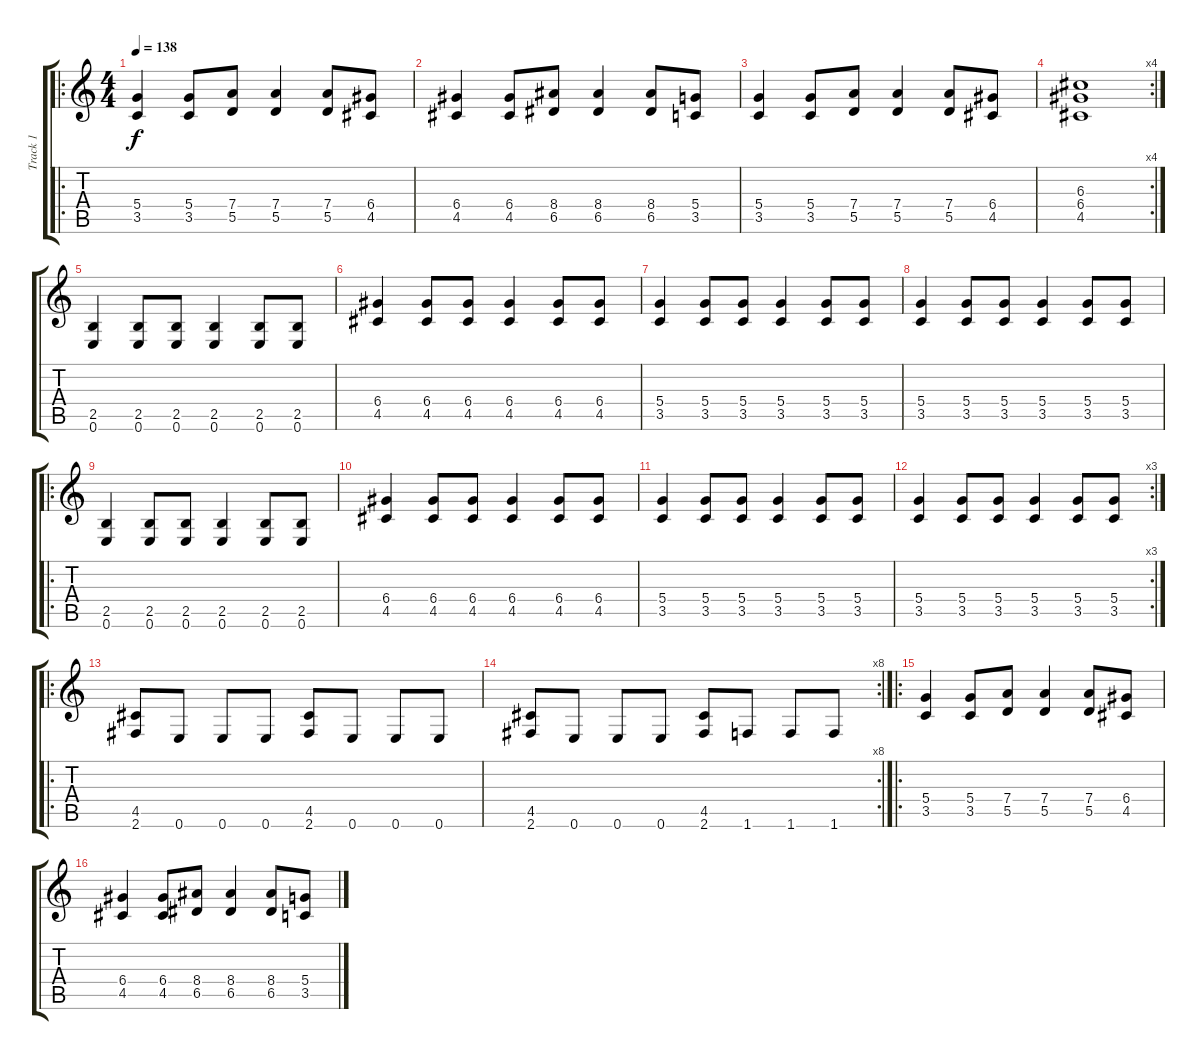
\track ("Track 1" "Track 1") {instrument distortionguitar}
\staff {score tabs}
\tuning (E4 B3 G3 D3 A2 E2) {hide}
\ro
\ts (4 4)
\tempo 138
\clef g2
\ks c
(5.4 3.5).4{dy f} (5.4 3.5).8 (7.4 5.5).8 (7.4 5.5).4 (7.4 5.5).8 (6.4 4.5).8 |
(6.4 4.5).4 (6.4 4.5).8 (8.4 6.5).8 (8.4 6.5).4 (8.4 6.5).8 (5.4 3.5).8 |
(5.4 3.5).4 (5.4 3.5).8 (7.4 5.5).8 (7.4 5.5).4 (7.4 5.5).8 (6.4 4.5).8 |
\rc 4
(6.3 6.4 4.5).1 |
(2.5 0.6).4 (2.5 0.6).8 (2.5 0.6).8 (2.5 0.6).4 (2.5 0.6).8 (2.5 0.6).8 |
(6.4 4.5).4 (6.4 4.5).8 (6.4 4.5).8 (6.4 4.5).4 (6.4 4.5).8 (6.4 4.5).8 |
(5.4 3.5).4 (5.4 3.5).8 (5.4 3.5).8 (5.4 3.5).4 (5.4 3.5).8 (5.4 3.5).8 |
(5.4 3.5).4 (5.4 3.5).8 (5.4 3.5).8 (5.4 3.5).4 (5.4 3.5).8 (5.4 3.5).8 |
\ro
(2.5 0.6).4 (2.5 0.6).8 (2.5 0.6).8 (2.5 0.6).4 (2.5 0.6).8 (2.5 0.6).8 |
(6.4 4.5).4 (6.4 4.5).8 (6.4 4.5).8 (6.4 4.5).4 (6.4 4.5).8 (6.4 4.5).8 |
(5.4 3.5).4 (5.4 3.5).8 (5.4 3.5).8 (5.4 3.5).4 (5.4 3.5).8 (5.4 3.5).8 |
\rc 3
(5.4 3.5).4 (5.4 3.5).8 (5.4 3.5).8 (5.4 3.5).4 (5.4 3.5).8 (5.4 3.5).8 |
\ro
(4.5 2.6).8 0.6.8 0.6.8 0.6.8 (4.5 2.6).8 0.6.8 0.6.8 0.6.8 |
\rc 8
(4.5 2.6).8 0.6.8 0.6.8 0.6.8 (4.5 2.6).8 1.6.8 1.6.8 1.6.8 |
\ro
(5.4 3.5).4 (5.4 3.5).8 (7.4 5.5).8 (7.4 5.5).4 (7.4 5.5).8 (6.4 4.5).8 |
(6.4 4.5).4 (6.4 4.5).8 (8.4 6.5).8 (8.4 6.5).4 (8.4 6.5).8 (5.4 3.5).8
